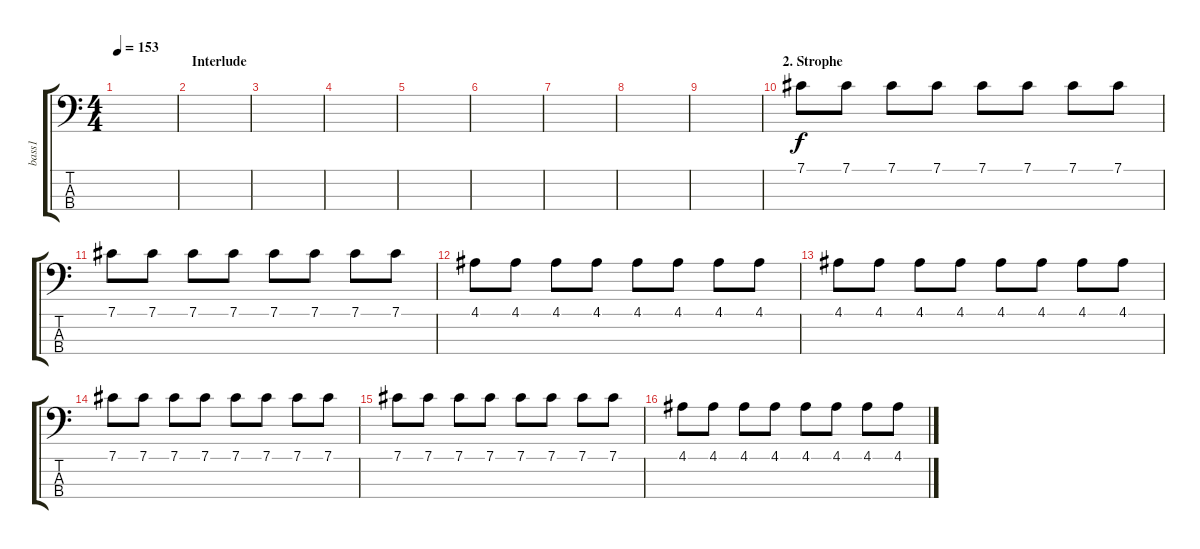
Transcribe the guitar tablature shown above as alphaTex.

\track ("bass1" "bass1") {instrument electricbasspick}
\staff {score tabs}
\tuning (Gb2 Db2 Ab1 Eb1) {hide}
\ts (4 4)
\tempo 153
\clef f4
\ks c
|
\section ("" "Interlude")
|
|
|
|
|
|
|
|
\section ("" "2. Strophe")
7.1.8 7.1.8 7.1.8 7.1.8 7.1.8 7.1.8 7.1.8 7.1.8 |
7.1.8 7.1.8 7.1.8 7.1.8 7.1.8 7.1.8 7.1.8 7.1.8 |
4.1.8 4.1.8 4.1.8 4.1.8 4.1.8 4.1.8 4.1.8 4.1.8 |
4.1.8 4.1.8 4.1.8 4.1.8 4.1.8 4.1.8 4.1.8 4.1.8 |
7.1.8 7.1.8 7.1.8 7.1.8 7.1.8 7.1.8 7.1.8 7.1.8 |
7.1.8 7.1.8 7.1.8 7.1.8 7.1.8 7.1.8 7.1.8 7.1.8 |
4.1.8 4.1.8 4.1.8 4.1.8 4.1.8 4.1.8 4.1.8 4.1.8
